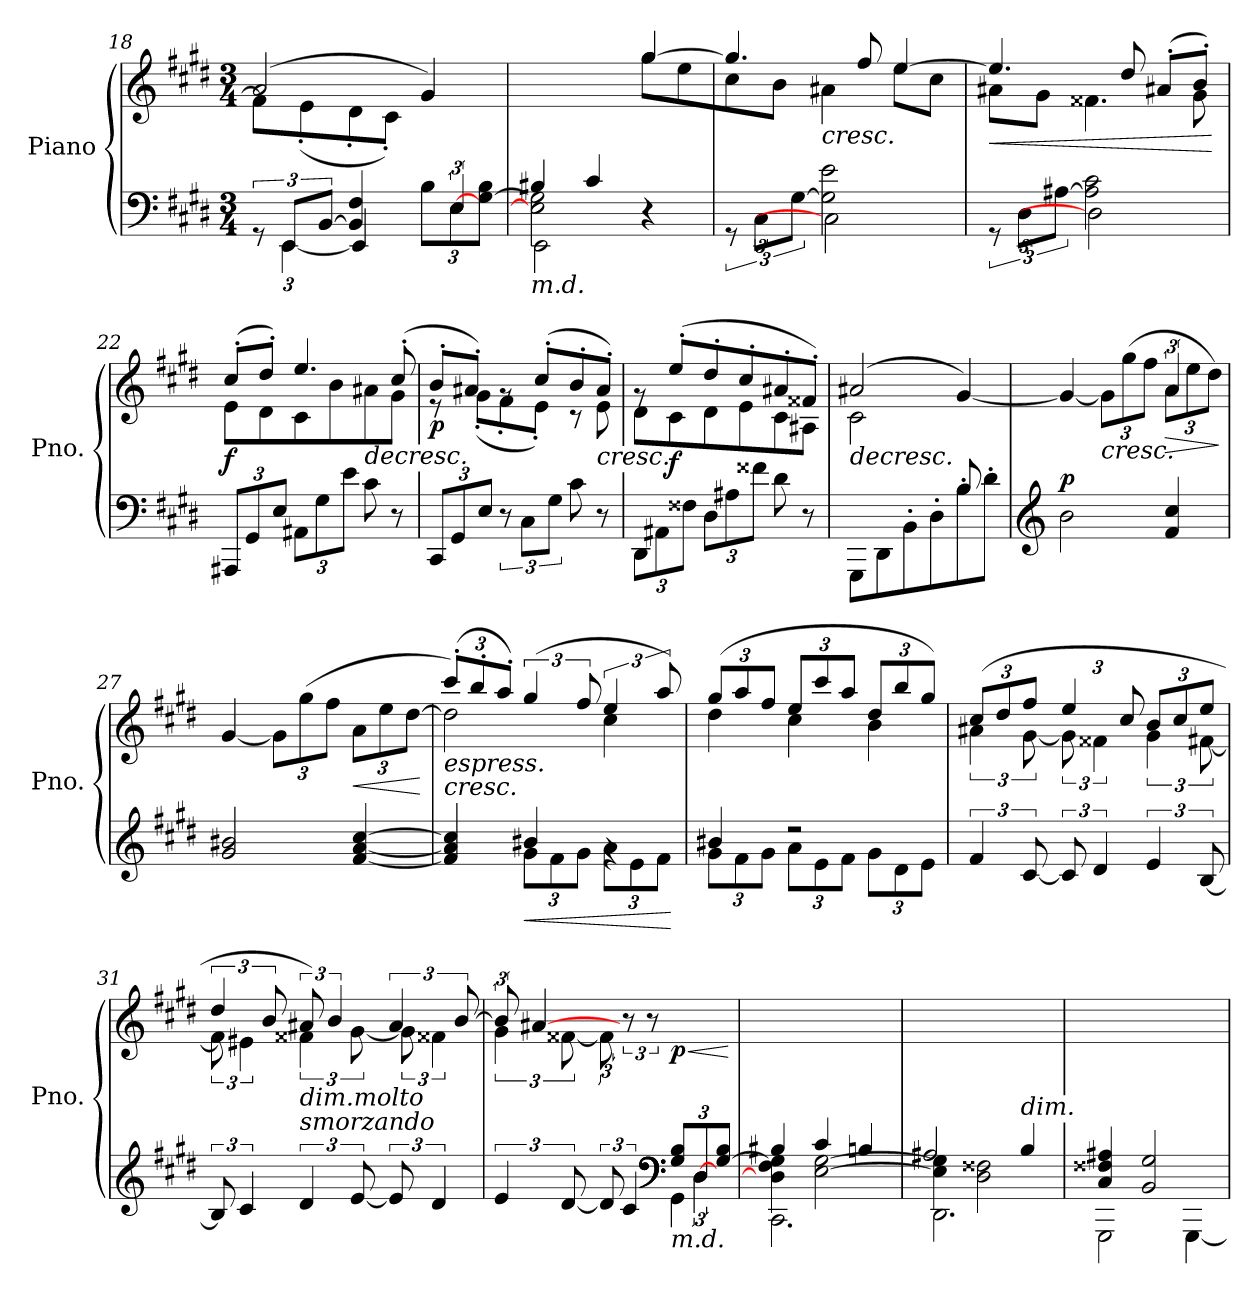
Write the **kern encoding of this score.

**kern	**kern	**dynam
*part1	*part1	*part1
*staff2	*staff1	*staff1/2
*I"Piano	*	*
*I'Pno.	*	*
*clefF4	*clefG2	*
*k[f#c#g#d#]	*k[f#c#g#d#]	*
*M3/4	*M3/4	*
=18	=18	=18
*^	*^	*
12rGG	12rGGyy	(>2a/	8f#\L]	.
12EE/L	[6EE\	.	.	.
.	.	.	(<8e<'\	.
[12BB/J	.	.	.	.
4BB/] 4F#/	4EE/]	.	8d#'\	.
.	.	.	8c#'\J)	.
*Xbrackettup	*brackettup	*	*	*
12B\L	12ryy	4g#/)	4ryy	.
[12E\	6E/	.	.	.
[12G#\ 12B\J	.	.	.	.
=19	=19	=19	=19	=19
*	*^	*	*	*
!LO:TX:b:i:t=m.d.	!	!	!	!	!
2E\] 2G#\]	2EE\	4B#X/	2ryy	2ryy	.
.	.	4c#/	.	.	.
4r	4rBByy	4ryy	[4gg#/	8gg#\L	.
.	.	.	.	8ee\	.
*	*v	*v	*	*	*
=20	=20	=20	=20	=20
12rGG	12rGGyy	4.gg#/]	8cc#\	.
12C#\L	[6C#\yy	.	.	.
.	.	.	8b\J	.
[12G#\J	.	.	.	.
!	!	!	!	!LO:HP:b
2G#\] 2e\	2C#\]	.	4a#X\	<
.	.	8ff#/	.	.
.	.	[4ee/	8ee\L	.
.	.	.	8cc#<\J	.
!!LO:LB:g=z	!!
=21	=21	=21	=21	=21
!	!	!	!	!LO:HP:b
12rGG	12rGGyy	4.ee/]	8a#X<\L	<
12D#\L	[6D#\yy	.	.	.
.	.	.	8g#<\J	.
[12A#X\J	.	.	.	.
2A#\] 2c#\	2D#\]	.	4.f##X<\	.
.	.	8dd#/	.	.
.	.	(>8a#X'/L	.	.
.	.	8b'/J)	8g#\	.
*v	*v	*	*	*
*	*v	*v	*
.	.	[
=22	=22	=22
*Xbrackettup	*	*
*	*^	*
!	!	!	!LO:DY:b
12AAA#X/L	(>8cc#'/L	8e\L	f
12GG#/	.	.	.
.	8dd#'/J)	8d#\	.
12E/J	.	.	.
12AA#X\L	4.ee/	8c#:\	.
12G#\	.	.	.
.	.	8b<\	.
12e\J	.	.	.
!	!	!	!LO:HP:b
8c#\	.	8a#X<\	>
8r	(>8cc#'/	8g#<\J	.
*	*v	*v	*
.	.	[
=23	=23	=23
*	*^	*
!	!	!	!LO:DY:b
12CC#/L	8b'/L	8r	p
12GG#/	.	.	.
.	8a#X'/J)	(<8g#<'\L	.
12E/J	.	.	.
*brackettup	*	*	*
12r	8rg	8f#<'\	.
12C#\L	.	.	.
.	(>8cc#'/L	8e<'\J)	.
12G#\J	.	.	.
8c#\	8b'/	8r	.
!	!	!	!LO:HP:b
8r	8a#'/J)	8e<\	<
*	*v	*v	*
.	.	]
=24	=24	=24
*Xbrackettup	*	*
*	*^	*
12DD#\L	8rg	8d#<\L	.
12AA#X\	.	.	.
!	!	!	!LO:DY:b
.	(>8ee'/L	8c#:\	f
12F##X\J	.	.	.
12D#\L	8dd#'/	8d#\	.
12A#X\	.	.	.
.	8cc#'/	8e<\	.
12f##X\J	.	.	.
8d#\	8a#X'/	8c#<\	.
8r	8f##X'/J)	8A#X<\J	.
!!LO:LB:g=z	!!
=25	=25	=25	=25
*^	*	*	*
!	!	!	!	!LO:HP:b
8GGG#\L	2ryy	(>2a#X/	2c#<\	>
8DD#\	.	.	.	.
8BB'\	.	.	.	.
8D#'\	.	.	.	.
8B<'\	8B/	[4g#/)	4reyy	.
8d#'\J	8ryy	.	.	.
*v	*v	*	*	*
*	*v	*v	*
.	.	[
=26	=26	=26
*clefG2	*	*
*	*^	*
!	!	!	!LO:DY:a=2
2b\	4g#/_	2ryy	p
*	*Xbrackettup	*	*
!	!	!	!LO:HP:b
.	12g#\L]	.	<
.	(>12gg#\	.	.
.	12ff#\J	.	.
!	!	!	!LO:HP:b
*	*	*brackettup	*
4f#/ 4cc#/	12a\L	6a/	>
.	12ee\	.	.
.	12dd#\J)	12ryy	.
*	*v	*v	*
.	.	] ]
=27	=27	=27
*	*^	*
2g#/ 2b#X/	[4g#/	2.ryy	.
*	*Xbrackettup	*	*
.	12g#\L]	.	.
.	(>12gg#\	.	.
.	12ff#\J	.	.
!	!	!	!LO:HP:b
[4f#/ [4a/ [4cc#/	12a\L	.	<
.	12ee\	.	.
.	[12dd#\J	.	.
*	*v	*v	*
.	.	[
=28	=28	=28
*^	*^	*
!	!	!LO:TX:b:i:t=espress.	!	!
!	!	!LO:TX:b:i:t=cresc.	!	!
4f#/] 4a/] 4cc#/]	4ryy	(>12ccc#'/L)	2dd#\]	.
.	.	12bb'/	.	.
.	.	12aa'/J)	.	.
!	!	!	!	!LO:HP:b=2
*	*	*brackettup	*	*
4b#X/	12g#\L	(>6gg#/	.	<
.	12f#\	.	.	.
.	12g#\J	12ff#/	.	.
4rg	12a\L	6ee/	4cc#\	.
.	12e\	.	.	.
.	12f#\J	12aa/)	.	.
*v	*v	*	*	*
*	*v	*v	*
.	.	[
=29	=29	=29
*^	*	*
*	*	*Xbrackettup	*
*	*	*^	*
4b#X/	12g#\L	(>12gg#/L	4dd#\	.
.	12f#\	12aa/	.	.
.	12g#\J	12ff#/J	.	.
2r	12a\L	12ee/L	4cc#\	.
.	12e\	12ccc#/	.	.
.	12f#\J	12aa/J	.	.
.	12g#\L	12dd#/L	4b\	.
.	12d#\	12bb/	.	.
.	12e\J	12gg#/J)	.	.
*v	*v	*	*	*
!!LO:PB:g=z	!!
=30	=30	=30	=30
*brackettup	*	*brackettup	*
6f#/	(>12cc#/L	6a#X\	.
.	12dd#/	.	.
[12c#/	12ff#/J	[12g#\	.
12c#/]	6ee/	12g#\]	.
6d#/	.	6f##X\	.
.	12cc#/	.	.
*	*Xbrackettup	*brackettup	*
6e/	12b/L	6g#\	.
.	12cc#/	.	.
[12B/	12ee/J	[12f#X\	.
=31	=31	=31	=31
12B/]	6dd#/	12f#\]	.
6c#/	.	6e#X\	.
.	12b/	.	.
!	!LO:TX:b:i:t=dim.molto	!	!
!	!LO:TX:b:i:t=smorzando	!	!
6d#/	12a#X/)	6f##X\	.
.	(>6b/	.	.
[12e/	.	[12g#\	.
12e/]	6a#/	12g#\]	.
6d#/	.	6f##X\	.
.	[12b/	.	.
=32	=32	=32	=32
*^	*	*	*
*	*^	*	*	*
6e/	4ryy	2ryy	12b/]	6g#\	.
.	.	.	[4a#X/	.	.
[12d#/	.	.	.	[12f##X\	.
12d#/]	4ryy	.	.	12f##\]	.
6c#/	.	.	12r	12ryy	.
.	.	.	12r	12ryy	.
*clefF4	*	*	*	*	*
*Xbrackettup	*	*brackettup	*	*	*
!LO:TX:b:i:t=m.d.	!	!	!	!	!
!	!	!	!	!	!LO:HP:b
!	!	!	!	!	!LO:DY:n=1:b
12G#/ 12B/L	4GG#\	12ryy	4ryy	4ryy	< p
[12D#/	.	6D#\	.	.	.
[12G#/ 12B/J	.	.	.	.	.
*v	*v	*v	*	*	*
*	*v	*v	*
.	.	[
=33	=33	=33
*^	*	*
*	*^	*	*
4D#\] 4F#\ 4G#\]	2.CC#\	4B#X/	2ryy	.
[2E\ [2G#\	.	4c#/	.	.
.	.	4Bn/	4ryy	.
*v	*v	*v	*	*
.	.	[
!!LO:LB:g=z
=34	=34	=34
*^	*	*
*	*^	*	*
4E\] 4G#\]	2.DD#\	2A#X/	2.ryy	.
2D#\ 2F##X\	.	.	.	.
!	!	!LO:TX:a:i:t=dim.	!	!
.	.	4B/	.	.
=35	=35	=35	=35	=35
4C#/ 4F##X/ 4A#X/	2GGG#\	4ryy	2.ryy	.
2BB/ 2G#/	.	2ryy	.	.
.	[4GGG#\	.	.	.
*v	*v	*v	*	*
=	=	=
*-	*-	*-
